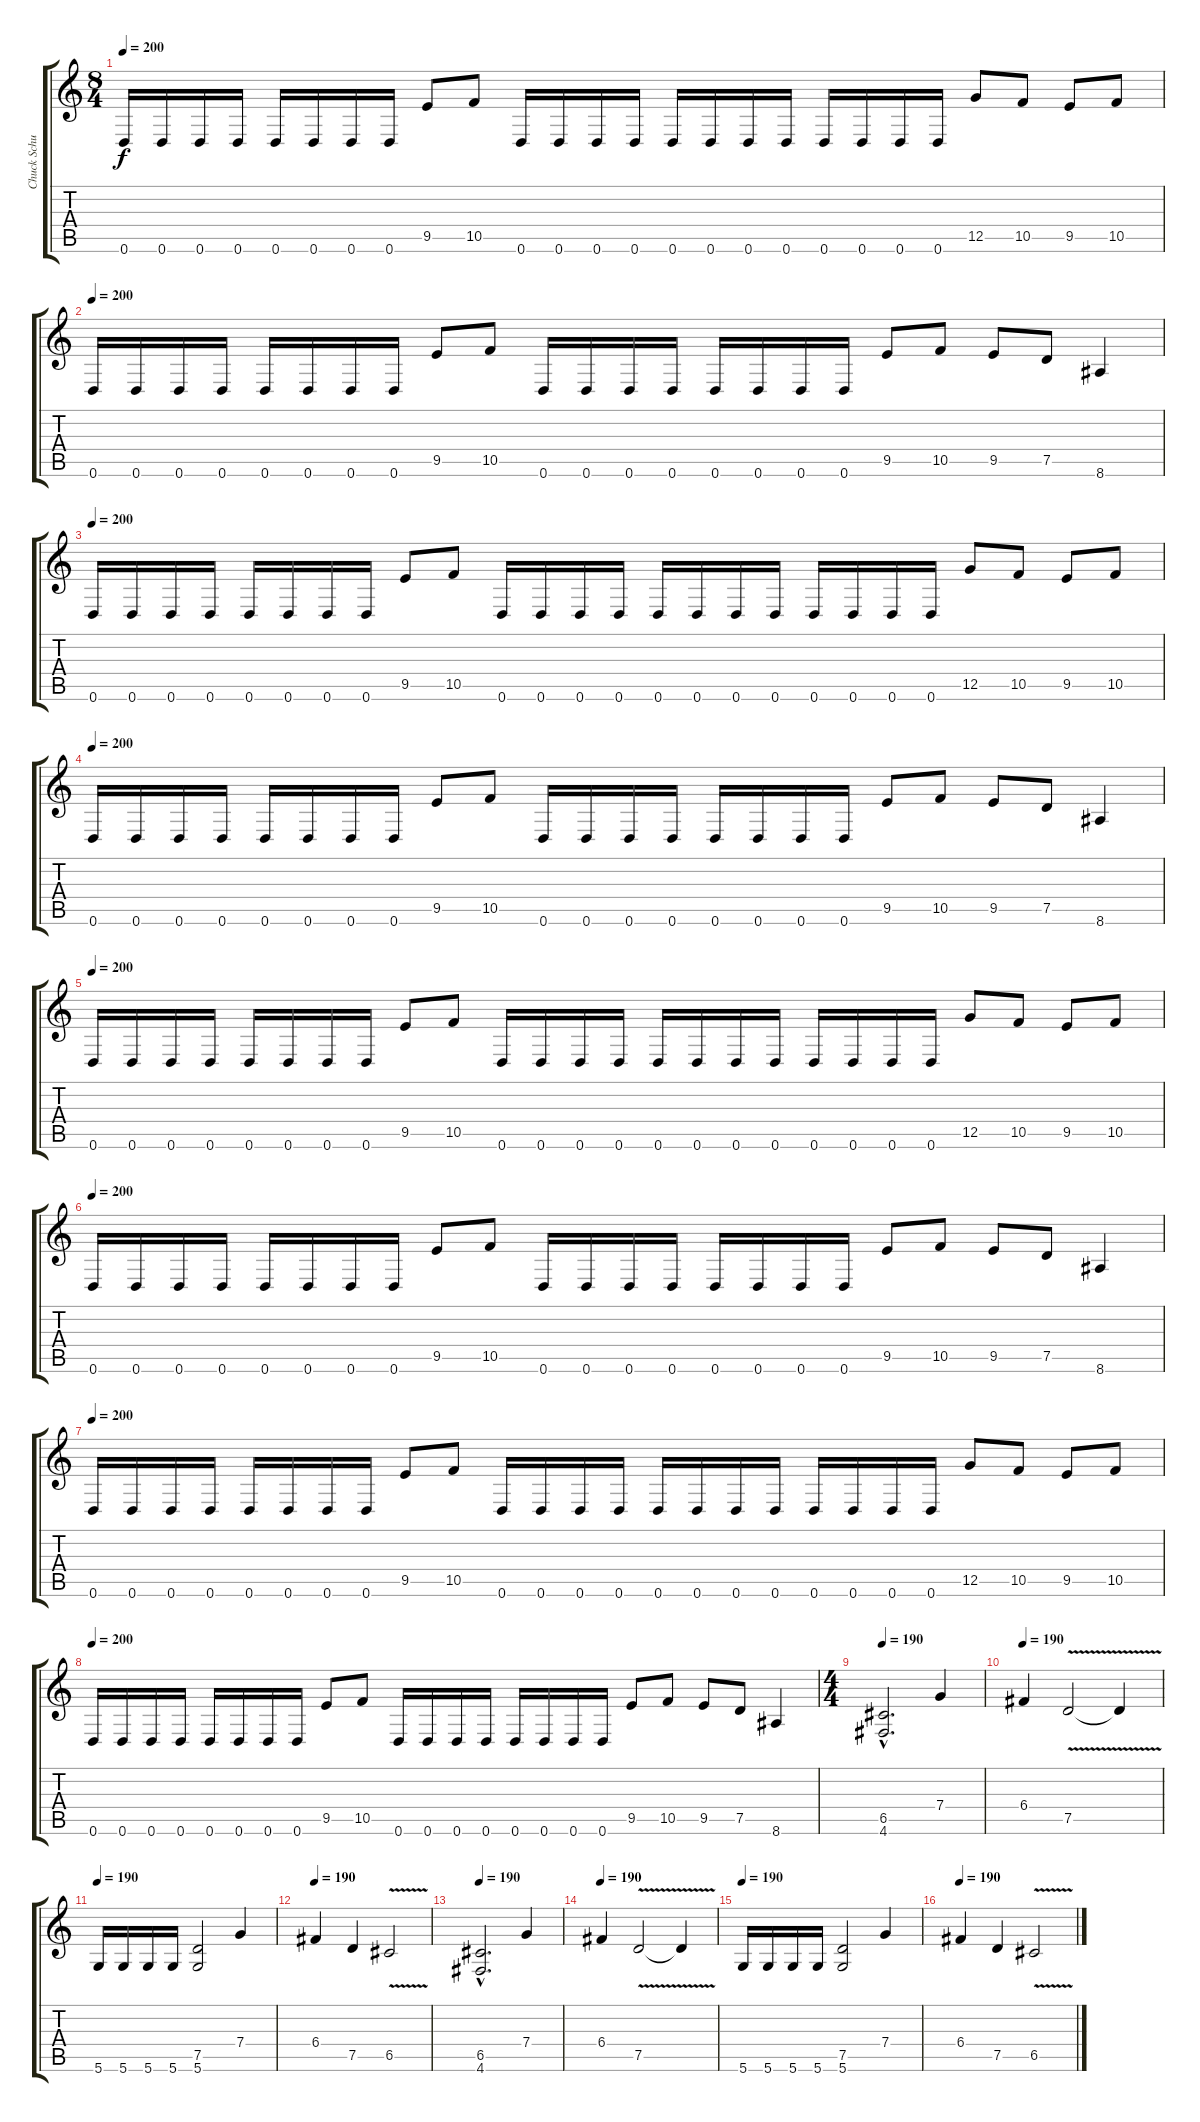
\track ("Chuck Schuldiner" "Chuck Schu") {instrument distortionguitar}
\staff {score tabs}
\tuning (D4 A3 F3 C3 G2 D2) {hide}
\ts (8 4)
\tempo 200
\clef g2
\ks c
0.6.16{dy f} 0.6.16 0.6.16 0.6.16 0.6.16 0.6.16 0.6.16 0.6.16 9.5.8 10.5.8 0.6.16 0.6.16 0.6.16 0.6.16 0.6.16 0.6.16 0.6.16 0.6.16 0.6.16 0.6.16 0.6.16 0.6.16 12.5.8 10.5.8 9.5.8 10.5.8 |
\tempo 200
0.6.16 0.6.16 0.6.16 0.6.16 0.6.16 0.6.16 0.6.16 0.6.16 9.5.8 10.5.8 0.6.16 0.6.16 0.6.16 0.6.16 0.6.16 0.6.16 0.6.16 0.6.16 9.5.8 10.5.8 9.5.8 7.5.8 8.6.4 |
\tempo 200
0.6.16 0.6.16 0.6.16 0.6.16 0.6.16 0.6.16 0.6.16 0.6.16 9.5.8 10.5.8 0.6.16 0.6.16 0.6.16 0.6.16 0.6.16 0.6.16 0.6.16 0.6.16 0.6.16 0.6.16 0.6.16 0.6.16 12.5.8 10.5.8 9.5.8 10.5.8 |
\tempo 200
0.6.16 0.6.16 0.6.16 0.6.16 0.6.16 0.6.16 0.6.16 0.6.16 9.5.8 10.5.8 0.6.16 0.6.16 0.6.16 0.6.16 0.6.16 0.6.16 0.6.16 0.6.16 9.5.8 10.5.8 9.5.8 7.5.8 8.6.4 |
\tempo 200
0.6.16 0.6.16 0.6.16 0.6.16 0.6.16 0.6.16 0.6.16 0.6.16 9.5.8 10.5.8 0.6.16 0.6.16 0.6.16 0.6.16 0.6.16 0.6.16 0.6.16 0.6.16 0.6.16 0.6.16 0.6.16 0.6.16 12.5.8 10.5.8 9.5.8 10.5.8 |
\tempo 200
0.6.16 0.6.16 0.6.16 0.6.16 0.6.16 0.6.16 0.6.16 0.6.16 9.5.8 10.5.8 0.6.16 0.6.16 0.6.16 0.6.16 0.6.16 0.6.16 0.6.16 0.6.16 9.5.8 10.5.8 9.5.8 7.5.8 8.6.4 |
\tempo 200
0.6.16 0.6.16 0.6.16 0.6.16 0.6.16 0.6.16 0.6.16 0.6.16 9.5.8 10.5.8 0.6.16 0.6.16 0.6.16 0.6.16 0.6.16 0.6.16 0.6.16 0.6.16 0.6.16 0.6.16 0.6.16 0.6.16 12.5.8 10.5.8 9.5.8 10.5.8 |
\tempo 200
0.6.16 0.6.16 0.6.16 0.6.16 0.6.16 0.6.16 0.6.16 0.6.16 9.5.8 10.5.8 0.6.16 0.6.16 0.6.16 0.6.16 0.6.16 0.6.16 0.6.16 0.6.16 9.5.8 10.5.8 9.5.8 7.5.8 8.6.4 |
\ts (4 4)
\tempo 190
(6.5{hac} 4.6{hac}).2{d} 7.4.4 |
\tempo 190
6.4.4 7.5{v}.2 7.5{t}.4 |
\tempo 190
5.6.16 5.6.16 5.6.16 5.6.16 (7.5 5.6).2 7.4.4 |
\tempo 190
6.4.4 7.5.4 6.5{v}.2 |
\tempo 190
(6.5{hac} 4.6{hac}).2{d} 7.4.4 |
\tempo 190
6.4.4 7.5{v}.2 7.5{t}.4 |
\tempo 190
5.6.16 5.6.16 5.6.16 5.6.16 (7.5 5.6).2 7.4.4 |
\tempo 190
6.4.4 7.5.4 6.5{v}.2
